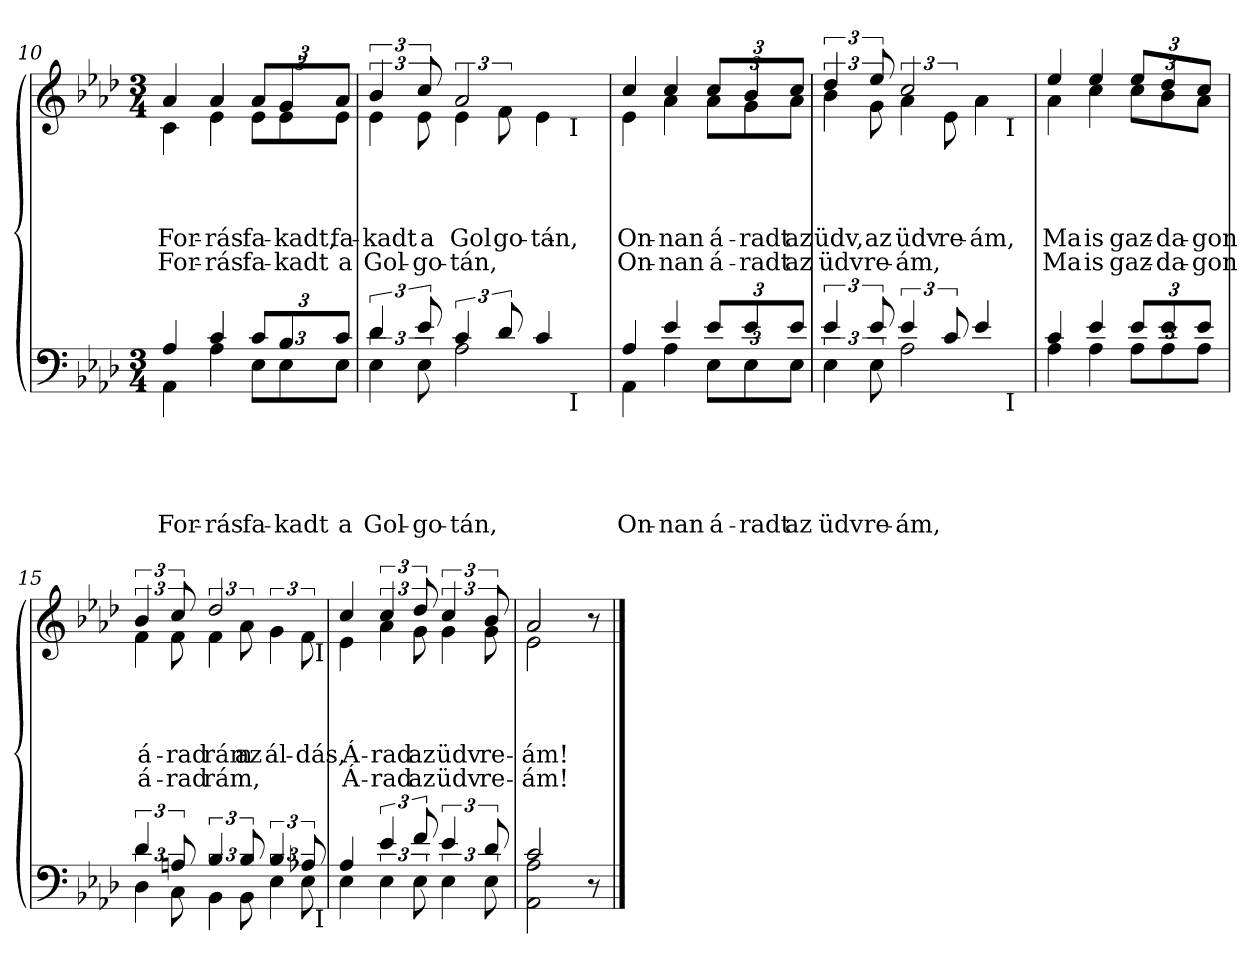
**kern	**text	**text	**text	**text	**text	**kern	**text	**text	**text	**text	**text
*part2	*part2	*part2	*part2	*part2	*part2	*part1	*part1	*part1	*part1	*part1	*part1
*staff2	*staff2	*staff2	*staff2	*staff2	*staff2	*staff1	*staff1	*staff1	*staff1	*staff1	*staff1
!!LO:LB:g=z
*clefF4	*	*	*	*	*	*clefG2	*	*	*	*	*
*k[b-e-a-d-]	*	*	*	*	*	*k[b-e-a-d-]	*	*	*	*	*
*A-:	*	*	*	*	*	*A-:	*	*	*	*	*
*M3/4	*	*	*	*	*	*M3/4	*	*	*	*	*
=10	=10	=10	=10	=10	=10	=10	=10	=10	=10	=10	=10
*^	*	*	*	*	*	*	*	*	*	*	*
!	!	!	!	!	!	!LO:LY:b	!	!	!	!	!	!
!	!	!	!	!	!	!	!	!	!	!	!	!LO:LY:a
*	*	*	*	*	*	*	*^	*	*	*	*	*
!	!	!	!	!	!	!	!	!	!	!	!	!LO:LY:b	!
4A-/	4AA-\	.	.	.	.	For-	4a-/	4c\	.	.	.	For-	For-
!	!	!	!	!	!	!LO:LY:b	!	!	!	!	!	!	!
!	!	!	!	!	!	!	!	!	!	!	!	!	!LO:LY:a
!	!	!	!	!	!	!	!	!	!	!	!	!LO:LY:b	!
4c/	4A-\	.	.	.	.	-rás	4a-/	4e-\	.	.	.	-rás	-rás
!	!	!	!	!	!	!LO:LY:b	!	!	!	!	!	!	!
!	!	!	!	!	!	!	!	!	!	!	!	!	!LO:LY:a
!	!	!	!	!	!	!	!	!	!	!	!	!LO:LY:b	!
12c/L	12E-\L	.	.	.	.	fa-	12a-/L	12e-\L	.	.	.	fa-	fa-
!	!	!	!	!	!	!LO:LY:b	!	!	!	!	!	!	!
!	!	!	!	!	!	!	!	!	!	!	!	!	!LO:LY:a
!	!	!	!	!	!	!	!	!	!	!	!	!LO:LY:b	!
12B-/	12E-\	.	.	.	.	-kadt	12g/	12e-\	.	.	.	-kadt,	-kadt
!	!	!	!	!	!	!LO:LY:b	!	!	!	!	!	!	!
!	!	!	!	!	!	!	!	!	!	!	!	!	!LO:LY:a
!	!	!	!	!	!	!	!	!	!	!	!	!LO:LY:b	!
12c/J	12E-\J	.	.	.	.	a	12a-/J	12e-\J	.	.	.	fa-	a
*	*	*	*	*	*	*	*v	*v	*	*	*	*	*
=11	=11	=11	=11	=11	=11	=11	=11	=11	=11	=11	=11	=11
*	*	*	*	*	*	*	*^	*	*	*	*	*
!	!	!	!	!	!	!LO:LY:b	!	!	!	!	!	!	!
*	*	*	*	*	*	*	*v	*v	*	*	*	*	*
*	*	*	*	*	*	*	*^	*	*	*	*	*
!	!	!	!	!	!	!	!	!	!	!	!	!	!LO:LY:a
!	!	!	!	!	!	!	!	!	!	!	!	!LO:LY:b	!
*	*^	*	*	*	*	*	*	*^	*	*	*	*	*
6d-/	6E-\	3ryy	.	.	.	.	Gol-	6b-/	6e-\	3ryy	.	.	.	-kadt	Gol-
!	!	!	!	!	!	!	!LO:LY:b	!	!	!	!	!	!	!	!
!	!	!	!	!	!	!	!	!	!	!	!	!	!	!	!LO:LY:a
!	!	!	!	!	!	!	!	!	!	!	!	!	!	!LO:LY:b	!
12e-/	12E-\	.	.	.	.	.	-go-	12cc/	12e-\	.	.	.	.	a	-go-
!	!	!	!	!	!	!	!LO:LY:b	!	!	!	!	!	!	!	!
!	!	!	!	!	!	!	!	!	!	!	!	!	!	!	!LO:LY:a
!	!	!	!	!	!	!	!	!	!	!	!	!	!	!LO:LY:b	!
6c/	2A-\	.	.	.	.	.	-tán,	2a-/	6e-\	.	.	.	.	Gol-	-tán,
.	.	6ryy	.	.	.	.	.	.	.	6ryy	.	.	.	.	.
!	!	!	!	!	!	!	!	!	!	!	!	!	!	!LO:LY:b	!
12d-/	.	.	.	.	.	.	.	.	12f\	.	.	.	.	-go-	.
!	!	!	!	!	!	!	!	!	!	!	!	!	!	!LO:LY:b	!
4c/	.	12ryy	.	.	.	.	.	.	4e-\	12ryy	.	.	.	-tán,	.
.	.	48.ryy	.	.	.	.	.	.	.	48.ryy	.	.	.	.	.
!	!	!	!	!	!	!	!	!	!	!LO:TX:b:t=I	!	!	!	!	!
!	!	!LO:TX:b:t=I	!	!	!	!	!	!	!	!	!	!	!	!	!
.	.	12ryy	.	.	.	.	.	.	.	12ryy	.	.	.	.	.
.	.	24ryy	.	.	.	.	.	.	.	24ryy	.	.	.	.	.
.	.	96ryy	.	.	.	.	.	.	.	96ryy	.	.	.	.	.
*	*v	*v	*	*	*	*	*	*	*	*	*	*	*	*	*
*	*	*	*	*	*	*	*v	*v	*v	*	*	*	*	*
=12	=12	=12	=12	=12	=12	=12	=12	=12	=12	=12	=12	=12
*	*^	*	*	*	*	*	*^	*	*	*	*	*
*	*	*	*	*	*	*	*	*	*^	*	*	*	*	*
!	!	!	!	!	!	!	!LO:LY:b	!	!	!	!	!	!	!	!
*	*v	*v	*	*	*	*	*	*	*	*	*	*	*	*	*
*	*	*	*	*	*	*	*v	*v	*v	*	*	*	*	*
*	*^	*	*	*	*	*	*^	*	*	*	*	*
*	*	*	*	*	*	*	*	*	*^	*	*	*	*	*
!	!	!	!	!	!	!	!	!	!	!	!	!	!	!	!LO:LY:a
*	*v	*v	*	*	*	*	*	*	*	*	*	*	*	*	*
*	*	*	*	*	*	*	*	*v	*v	*	*	*	*	*
*	*^	*	*	*	*	*	*	*^	*	*	*	*	*
!	!	!	!	!	!	!	!	!	!	!	!	!	!	!LO:LY:b	!
*	*v	*v	*	*	*	*	*	*	*	*	*	*	*	*	*
*	*	*	*	*	*	*	*	*v	*v	*	*	*	*	*
4A-/	4AA-\	.	.	.	.	On-	4cc/	4e-\	.	.	.	On-	On-
!	!	!	!	!	!	!LO:LY:b	!	!	!	!	!	!	!
!	!	!	!	!	!	!	!	!	!	!	!	!	!LO:LY:a
!	!	!	!	!	!	!	!	!	!	!	!	!LO:LY:b	!
4e-/	4A-\	.	.	.	.	-nan	4cc/	4a-\	.	.	.	-nan	-nan
!	!	!	!	!	!	!LO:LY:b	!	!	!	!	!	!	!
!	!	!	!	!	!	!	!	!	!	!	!	!	!LO:LY:a
!	!	!	!	!	!	!	!	!	!	!	!	!LO:LY:b	!
12e-/L	12E-\L	.	.	.	.	á-	12cc/L	12a-\L	.	.	.	á-	á-
!	!	!	!	!	!	!LO:LY:b	!	!	!	!	!	!	!
!	!	!	!	!	!	!	!	!	!	!	!	!	!LO:LY:a
!	!	!	!	!	!	!	!	!	!	!	!	!LO:LY:b	!
12e-/	12E-\	.	.	.	.	-radt	12b-/	12g\	.	.	.	-radt	-radt
!	!	!	!	!	!	!LO:LY:b	!	!	!	!	!	!	!
!	!	!	!	!	!	!	!	!	!	!	!	!	!LO:LY:a
!	!	!	!	!	!	!	!	!	!	!	!	!LO:LY:b	!
12e-/J	12E-\J	.	.	.	.	az	12cc/J	12a-\J	.	.	.	az	az
*	*	*	*	*	*	*	*v	*v	*	*	*	*	*
=13	=13	=13	=13	=13	=13	=13	=13	=13	=13	=13	=13	=13
*	*	*	*	*	*	*	*^	*	*	*	*	*
!	!	!	!	!	!	!LO:LY:b	!	!	!	!	!	!	!
*	*	*	*	*	*	*	*v	*v	*	*	*	*	*
*	*	*	*	*	*	*	*^	*	*	*	*	*
!	!	!	!	!	!	!	!	!	!	!	!	!	!LO:LY:a
!	!	!	!	!	!	!	!	!	!	!	!	!LO:LY:b	!
*	*^	*	*	*	*	*	*	*^	*	*	*	*	*
6e-/	6E-\	3ryy	.	.	.	.	üdv	6dd-/	6b-\	3ryy	.	.	.	üdv,	üdv
!	!	!	!	!	!	!	!LO:LY:b	!	!	!	!	!	!	!	!
!	!	!	!	!	!	!	!	!	!	!	!	!	!	!	!LO:LY:a
!	!	!	!	!	!	!	!	!	!	!	!	!	!	!LO:LY:b	!
12e-/	12E-\	.	.	.	.	.	re-	12ee-/	12g\	.	.	.	.	az	re-
!	!	!	!	!	!	!	!LO:LY:b	!	!	!	!	!	!	!	!
!	!	!	!	!	!	!	!	!	!	!	!	!	!	!	!LO:LY:a
!	!	!	!	!	!	!	!	!	!	!	!	!	!	!LO:LY:b	!
6e-/	2A-\	.	.	.	.	.	-ám,	2cc/	6a-\	.	.	.	.	üdv	-ám,
.	.	6ryy	.	.	.	.	.	.	.	6ryy	.	.	.	.	.
!	!	!	!	!	!	!	!	!	!	!	!	!	!	!LO:LY:b	!
12c/	.	.	.	.	.	.	.	.	12e-\	.	.	.	.	re-	.
!	!	!	!	!	!	!	!	!	!	!	!	!	!	!LO:LY:b	!
4e-/	.	12ryy	.	.	.	.	.	.	4a-\	12ryy	.	.	.	-ám,	.
.	.	48ryy	.	.	.	.	.	.	.	48ryy	.	.	.	.	.
!	!	!	!	!	!	!	!	!	!	!LO:TX:b:t=I	!	!	!	!	!
!	!	!LO:TX:b:t=I	!	!	!	!	!	!	!	!	!	!	!	!	!
.	.	12..ryy	.	.	.	.	.	.	.	12..ryy	.	.	.	.	.
*	*v	*v	*	*	*	*	*	*	*	*	*	*	*	*	*
*	*	*	*	*	*	*	*v	*v	*v	*	*	*	*	*
!!LO:LB:g=z
=14	=14	=14	=14	=14	=14	=14	=14	=14	=14	=14	=14	=14
*	*^	*	*	*	*	*	*^	*	*	*	*	*
*	*	*	*	*	*	*	*	*	*^	*	*	*	*	*
!	!	!	!	!	!	!	!	!	!	!	!	!	!	!	!LO:LY:a
*	*v	*v	*	*	*	*	*	*	*	*	*	*	*	*	*
*	*	*	*	*	*	*	*	*v	*v	*	*	*	*	*
*	*^	*	*	*	*	*	*	*^	*	*	*	*	*
!	!	!	!	!	!	!	!	!	!	!	!	!	!	!LO:LY:b	!
*	*v	*v	*	*	*	*	*	*	*	*	*	*	*	*	*
*	*	*	*	*	*	*	*	*v	*v	*	*	*	*	*
4c/	4A-\	.	.	.	.	.	4ee-/	4a-\	.	.	.	Ma	Ma
!	!	!	!	!	!	!	!	!	!	!	!	!	!LO:LY:a
!	!	!	!	!	!	!	!	!	!	!	!	!LO:LY:b	!
4e-/	4A-\	.	.	.	.	.	4ee-/	4cc\	.	.	.	is	is
!	!	!	!	!	!	!	!	!	!	!	!	!	!LO:LY:a
!	!	!	!	!	!	!	!	!	!	!	!	!LO:LY:b	!
12e-/L	12A-\L	.	.	.	.	.	12ee-/L	12cc\L	.	.	.	gaz-	gaz-
!	!	!	!	!	!	!	!	!	!	!	!	!	!LO:LY:a
!	!	!	!	!	!	!	!	!	!	!	!	!LO:LY:b	!
12e-/	12A-\	.	.	.	.	.	12dd-/	12b-\	.	.	.	-da-	-da-
!	!	!	!	!	!	!	!	!	!	!	!	!	!LO:LY:a
!	!	!	!	!	!	!	!	!	!	!	!	!LO:LY:b	!
12e-/J	12A-\J	.	.	.	.	.	12cc/J	12a-\J	.	.	.	-gon	-gon
*	*	*	*	*	*	*	*v	*v	*	*	*	*	*
=15	=15	=15	=15	=15	=15	=15	=15	=15	=15	=15	=15	=15
*	*	*	*	*	*	*	*^	*	*	*	*	*
!	!	!	!	!	!	!	!	!	!	!	!	!	!LO:LY:a
!	!	!	!	!	!	!	!	!	!	!	!	!LO:LY:b	!
*	*^	*	*	*	*	*	*	*^	*	*	*	*	*
6d-/	6D-\	3%2ryy	.	.	.	.	.	6b-/	6f\	3%2ryy	.	.	.	á-	á-
!	!	!	!	!	!	!	!	!	!	!	!	!	!	!	!LO:LY:a
!	!	!	!	!	!	!	!	!	!	!	!	!	!	!LO:LY:b	!
12An/	12C\	.	.	.	.	.	.	12cc/	12f\	.	.	.	.	-rad	-rad
!	!	!	!	!	!	!	!	!	!	!	!	!	!	!	!LO:LY:a
!	!	!	!	!	!	!	!	!	!	!	!	!	!	!LO:LY:b	!
6B-/	6BB-\	.	.	.	.	.	.	2dd-/	6f\	.	.	.	.	rám	rám,
!	!	!	!	!	!	!	!	!	!	!	!	!	!	!LO:LY:b	!
12B-/	12BB-\	.	.	.	.	.	.	.	12a-\	.	.	.	.	az	.
!	!	!	!	!	!	!	!	!	!	!	!	!	!	!LO:LY:b	!
6B-/	6E-\	.	.	.	.	.	.	.	6g\	.	.	.	.	ál-	.
!	!	!	!	!	!	!	!	!	!	!	!	!	!	!LO:LY:b	!
12A-X/	12E-\	24ryy	.	.	.	.	.	.	12f\	24ryy	.	.	.	-dás,	.
!	!	!	!	!	!	!	!	!	!	!LO:TX:b:t=I	!	!	!	!	!
!	!	!LO:TX:b:t=I	!	!	!	!	!	!	!	!	!	!	!	!	!
.	.	24ryy	.	.	.	.	.	.	.	24ryy	.	.	.	.	.
*	*v	*v	*	*	*	*	*	*	*	*	*	*	*	*	*
*	*	*	*	*	*	*	*v	*v	*v	*	*	*	*	*
=16	=16	=16	=16	=16	=16	=16	=16	=16	=16	=16	=16	=16
*	*^	*	*	*	*	*	*^	*	*	*	*	*
*	*	*	*	*	*	*	*	*	*^	*	*	*	*	*
!	!	!	!	!	!	!	!	!	!	!	!	!	!	!	!LO:LY:a
*	*v	*v	*	*	*	*	*	*	*	*	*	*	*	*	*
*	*	*	*	*	*	*	*	*v	*v	*	*	*	*	*
*	*^	*	*	*	*	*	*	*^	*	*	*	*	*
!	!	!	!	!	!	!	!	!	!	!	!	!	!	!LO:LY:b	!
*	*v	*v	*	*	*	*	*	*	*	*	*	*	*	*	*
*	*	*	*	*	*	*	*	*v	*v	*	*	*	*	*
4A-/	4E-\	.	.	.	.	.	4cc/	4e-\	.	.	.	Á-	Á-
!	!	!	!	!	!	!	!	!	!	!	!	!	!LO:LY:a
!	!	!	!	!	!	!	!	!	!	!	!	!LO:LY:b	!
6e-/	6E-\	.	.	.	.	.	6cc/	6a-\	.	.	.	-rad	-rad
!	!	!	!	!	!	!	!	!	!	!	!	!	!LO:LY:a
!	!	!	!	!	!	!	!	!	!	!	!	!LO:LY:b	!
12f/	12E-\	.	.	.	.	.	12dd-/	12g\	.	.	.	az	az
!	!	!	!	!	!	!	!	!	!	!	!	!	!LO:LY:a
!	!	!	!	!	!	!	!	!	!	!	!	!LO:LY:b	!
6e-/	6E-\	.	.	.	.	.	6cc/	6g\	.	.	.	üdv	üdv
!	!	!	!	!	!	!	!	!	!	!	!	!	!LO:LY:a
!	!	!	!	!	!	!	!	!	!	!	!	!LO:LY:b	!
12d-/	12E-\	.	.	.	.	.	12b-/	12g\	.	.	.	re-	re-
=17	=17	=17	=17	=17	=17	=17	=17	=17	=17	=17	=17	=17	=17
!	!	!	!	!	!	!	!	!	!	!	!	!	!LO:LY:a
!	!	!	!	!	!	!	!	!	!	!	!	!LO:LY:b	!
2c/	2AA-\ 2A-\	.	.	.	.	.	2a-/	2e-\	.	.	.	-ám!	-ám!
8ryy	8r	.	.	.	.	.	8r	8ryy	.	.	.	.	.
*v	*v	*	*	*	*	*	*	*	*	*	*	*	*
*	*	*	*	*	*	*v	*v	*	*	*	*	*
==	==	==	==	==	==	==	==	==	==	==	==
*-	*-	*-	*-	*-	*-	*-	*-	*-	*-	*-	*-
